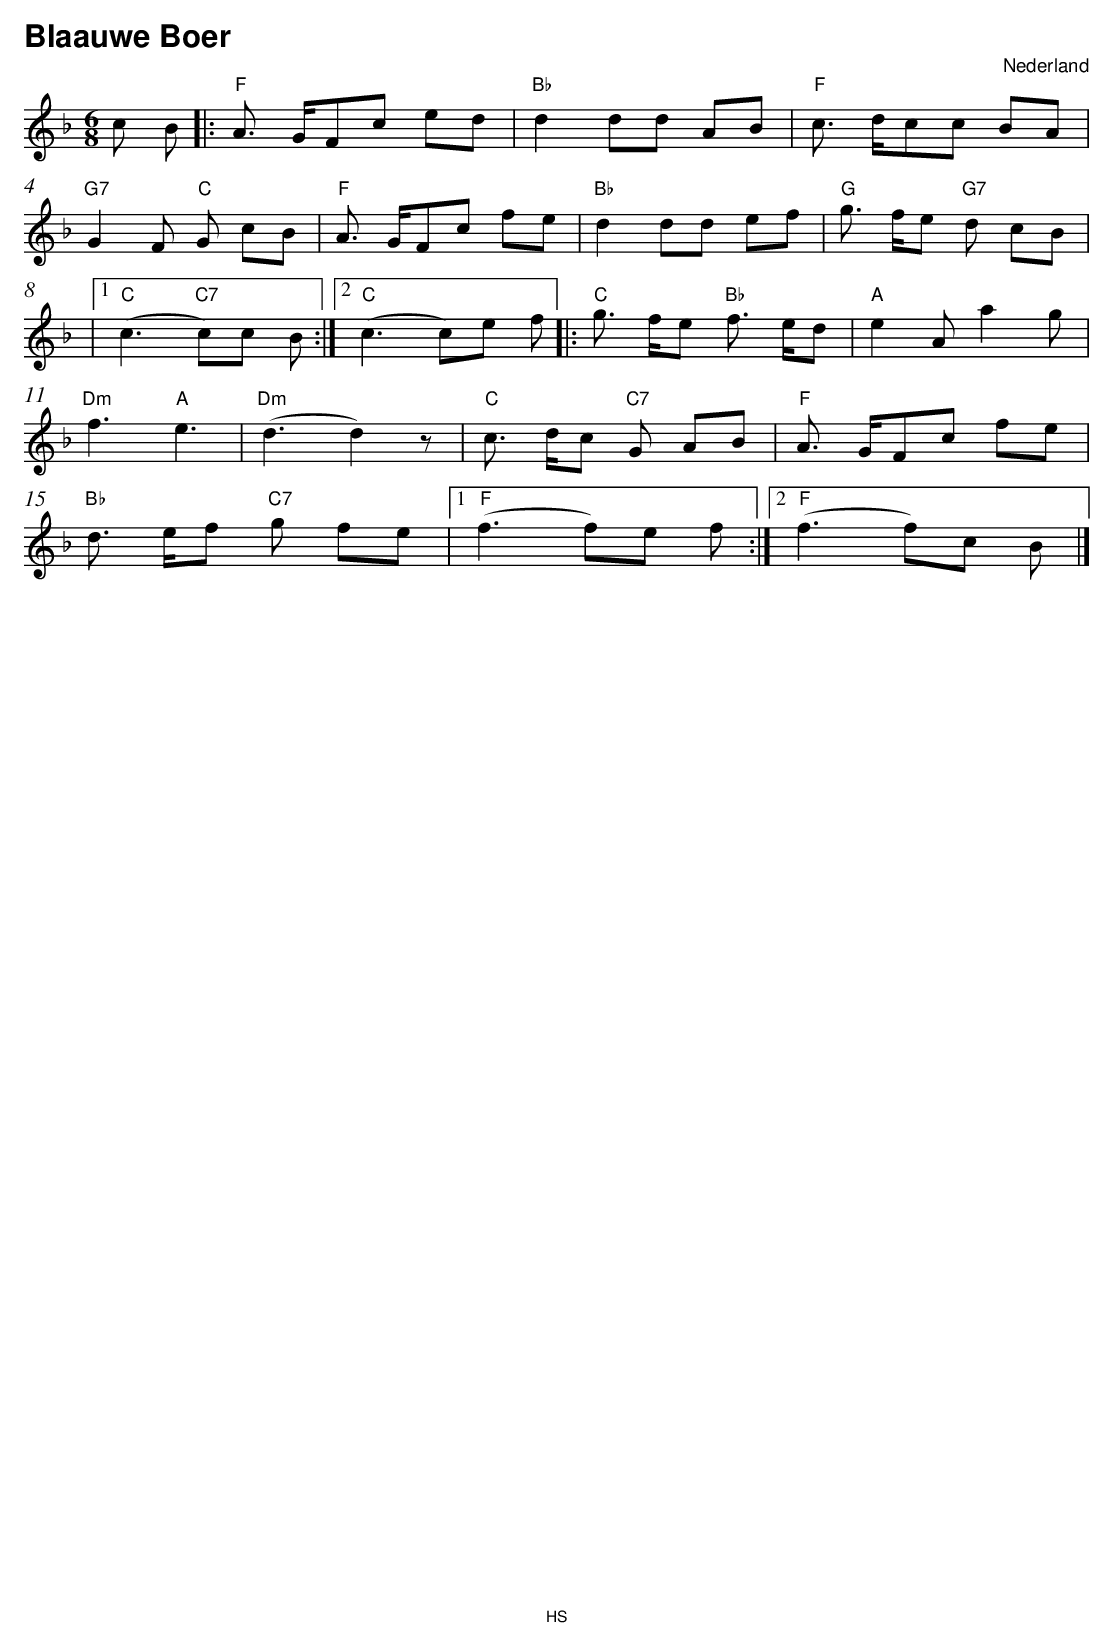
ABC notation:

X:1
T:Blaauwe Boer
O:Nederland
M:6/8
L:1/8
Q:1/4=149
K:F
V:1
c B |:"F" A3/2 G/Fc ed |"Bb" d2 dd AB |"F" c3/2 d/cc BA |
"G7" G2 F"C" G cB |"F" A3/2 G/Fc fe |"Bb" d2 dd ef |"G" g3/2 f/e"G7" d cB |
|1 "C" (c3 "C7" c)c B:|2 "C" (c3 c)e f|| |:"C" g3/2 f/e"Bb" f3/2 e/d|"A" e2 Aa2 g|
"Dm" f3 "A" e3 |"Dm" (d3 d2) z|"C" c3/2 d/c"C7" G AB |"F" A3/2 G/Fc fe |
"Bb" d3/2 e/f"C7" g fe |1 "F" (f3 f)e f:|2 "F" (f3 f)c B|]
